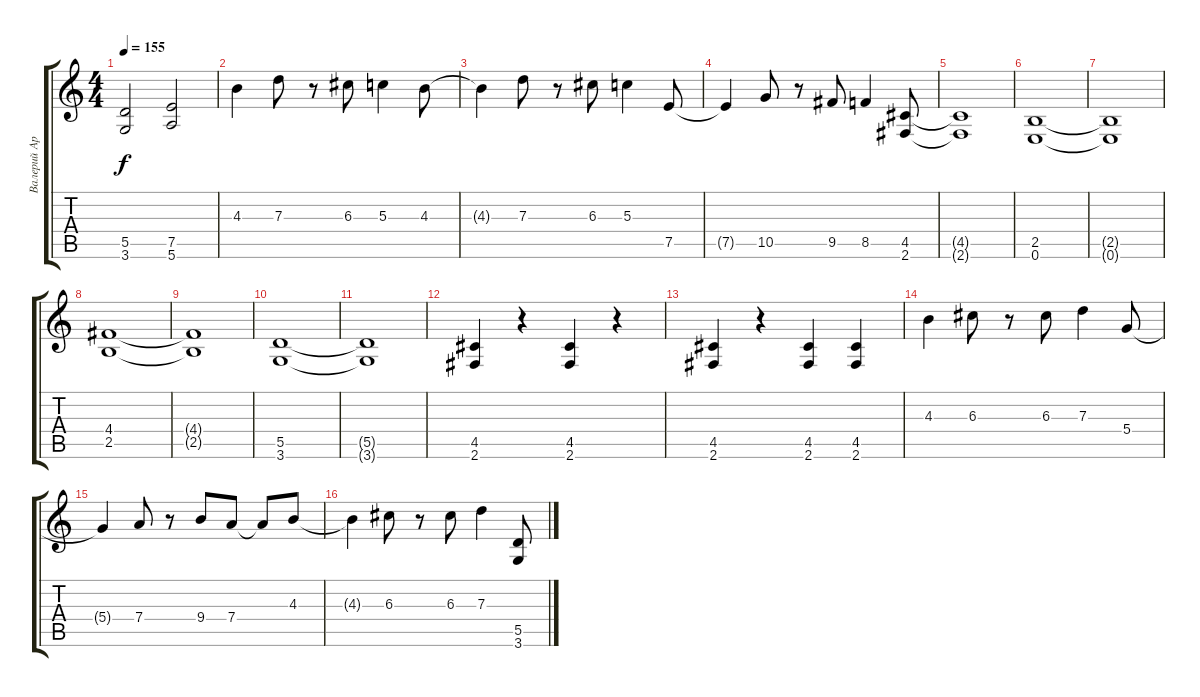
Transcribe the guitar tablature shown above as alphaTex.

\track ("Валерий Аркадин" "Валерий Ар") {instrument distortionguitar}
\staff {score tabs}
\tuning (E4 B3 G3 D3 A2 E2) {hide}
\ts (4 4)
\tempo 155
\clef g2
\ks c
(5.5{t} 3.6{t}).2{dy f} (7.5 5.6).2 |
4.3.4 7.3.8 r.8 6.3.8 5.3.4 4.3.8 |
4.3{t}.4 7.3.8 r.8 6.3.8 5.3.4 7.5.8 |
7.5{t}.4 10.5.8 r.8 9.5.8 8.5.4 (4.5 2.6).8 |
(4.5{t} 2.6{t}).1 |
(2.5 0.6).1{volume 9} |
(2.5{t} 0.6{t}).1 |
(4.4 2.5).1 |
(4.4{t} 2.5{t}).1 |
(5.5 3.6).1 |
(5.5{t} 3.6{t}).1 |
(4.5 2.6).4 r.4 (4.5 2.6).4 r.4 |
(4.5 2.6).4 r.4 (4.5 2.6).4 (4.5 2.6).4 |
4.3.4{volume 13} 6.3.8 r.8 6.3.8 7.3.4 5.4.8 |
5.4{t}.4 7.4.8 r.8 9.4.8 7.4.8 7.4{t}.8 4.3.8 |
4.3{t}.4 6.3.8 r.8 6.3.8 7.3.4 (5.5 3.6).8
